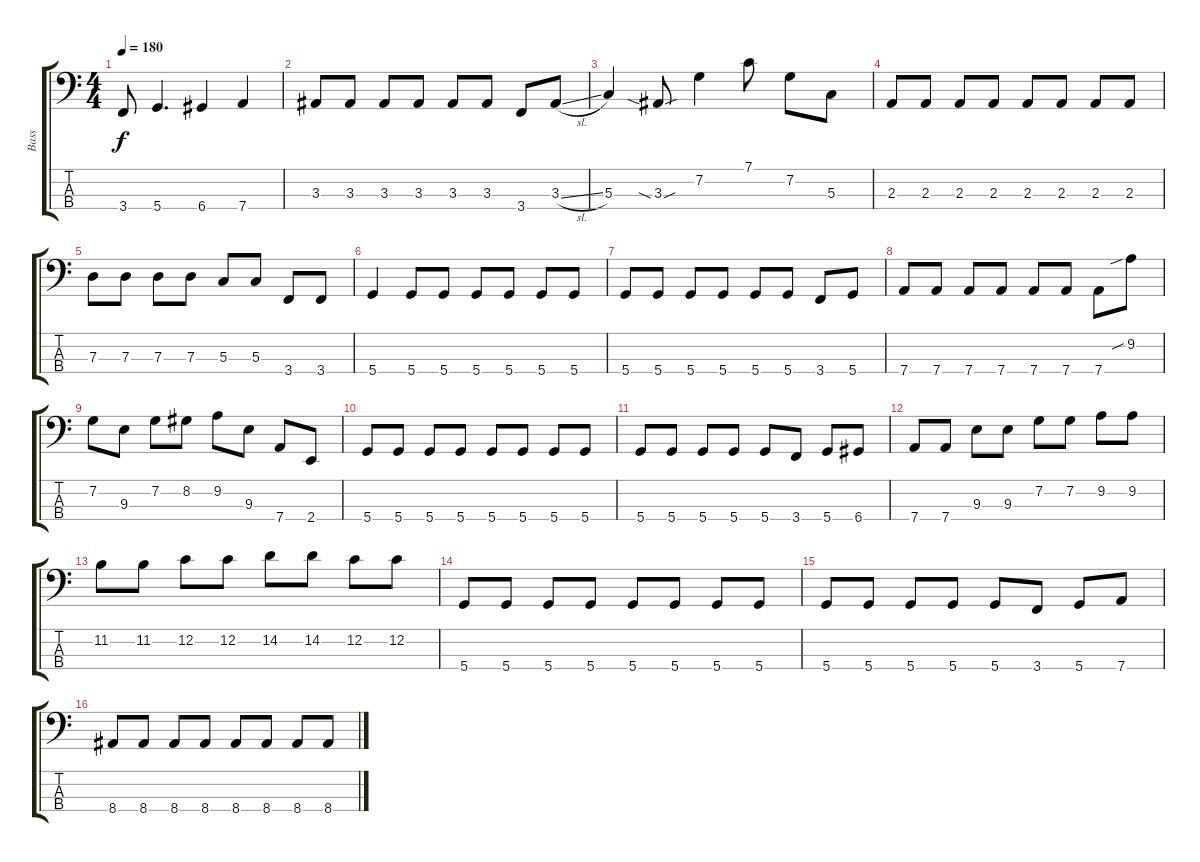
\track ("Bass" "Bass") {instrument electricbassfinger}
\staff {score tabs}
\tuning (F2 C2 G1 D1) {hide}
\ts (4 4)
\tempo 180
\clef f4
\ks c
3.4{t}.8{dy f} 5.4.4{d} 6.4.4 7.4.4 |
3.3.8 3.3.8 3.3.8 3.3.8 3.3.8 3.3.8 3.4.8 3.3{sl}.8 |
5.3.4 3.3{sia sou}.8 7.2.4 7.1.8 7.2.8 5.3.8 |
2.3.8 2.3.8 2.3.8 2.3.8 2.3.8 2.3.8 2.3.8 2.3.8 |
7.3.8 7.3.8 7.3.8 7.3.8 5.3.8 5.3.8 3.4.8 3.4.8 |
5.4.4 5.4.8 5.4.8 5.4.8 5.4.8 5.4.8 5.4.8 |
5.4.8 5.4.8 5.4.8 5.4.8 5.4.8 5.4.8 3.4.8 5.4.8 |
7.4.8 7.4.8 7.4.8 7.4.8 7.4.8 7.4.8 7.4.8 9.2{sib}.8 |
7.2.8 9.3.8 7.2.8 8.2.8 9.2.8 9.3.8 7.4.8 2.4.8 |
5.4.8 5.4.8 5.4.8 5.4.8 5.4.8 5.4.8 5.4.8 5.4.8 |
5.4.8 5.4.8 5.4.8 5.4.8 5.4.8 3.4.8 5.4.8 6.4.8 |
7.4.8 7.4.8 9.3.8 9.3.8 7.2.8 7.2.8 9.2.8 9.2.8 |
11.2.8 11.2.8 12.2.8 12.2.8 14.2.8 14.2.8 12.2.8 12.2.8 |
5.4.8 5.4.8 5.4.8 5.4.8 5.4.8 5.4.8 5.4.8 5.4.8 |
5.4.8 5.4.8 5.4.8 5.4.8 5.4.8 3.4.8 5.4.8 7.4.8 |
8.4.8 8.4.8 8.4.8 8.4.8 8.4.8 8.4.8 8.4.8 8.4.8
